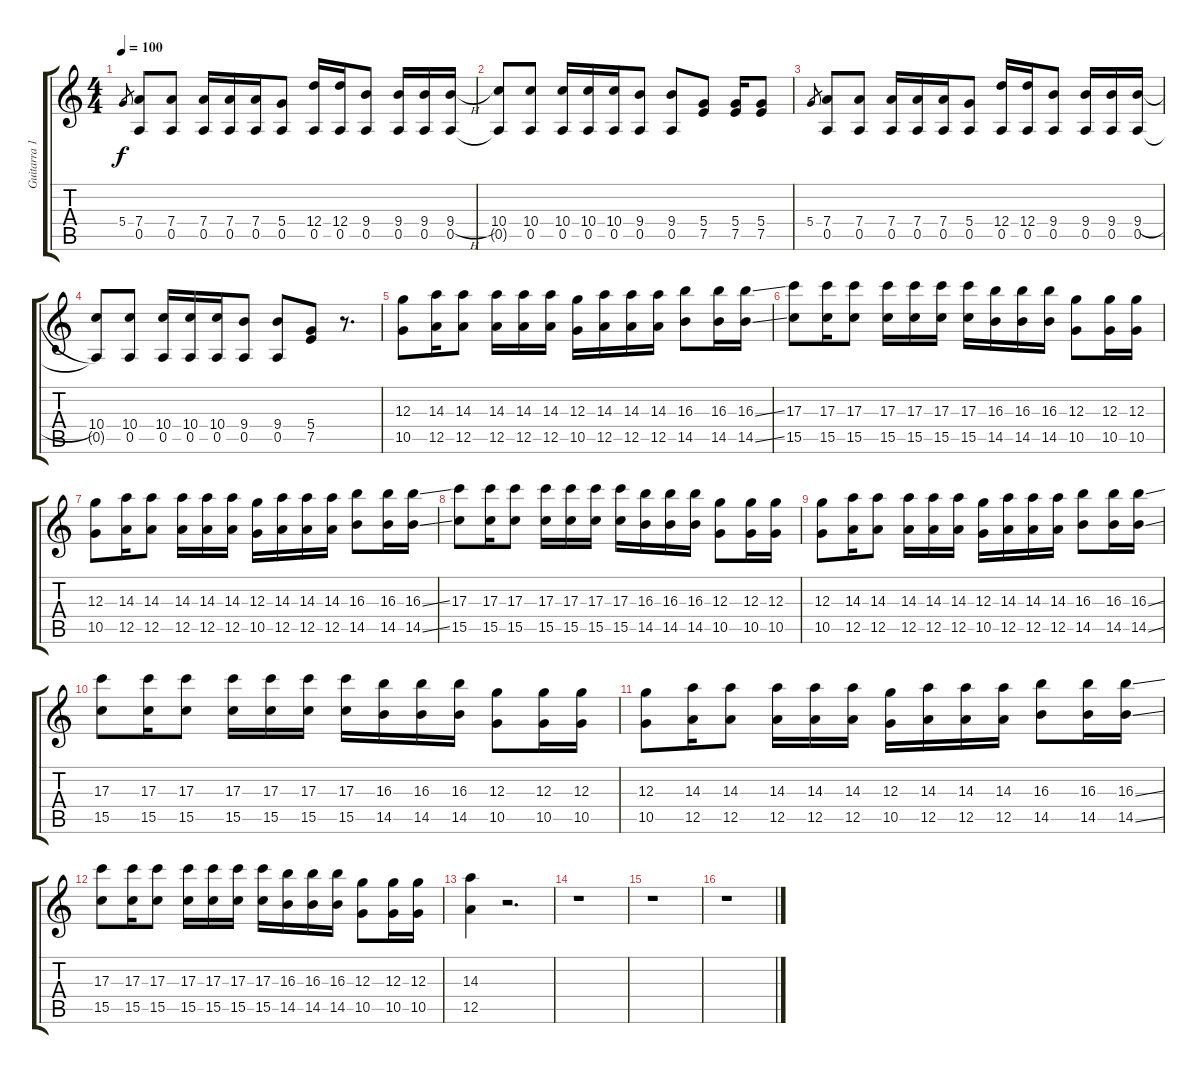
\track ("Guitarra 1" "Guitarra 1") {instrument distortionguitar}
\staff {score tabs}
\tuning (E4 B3 G3 D3 A2 E2) {hide}
\ts (4 4)
\tempo 100
\clef g2
\ks c
5.4.8{gr dy f instrument distortionguitar} (7.4 0.5).8 (7.4 0.5).8 (7.4 0.5).16 (7.4 0.5).16 (7.4 0.5).16 (5.4 0.5).8 (12.4 0.5).16 (12.4 0.5).16 (9.4 0.5).8 (9.4 0.5).16 (9.4 0.5).16 (9.4{h} 0.5).16 |
(10.4 0.5{t}).8 (10.4 0.5).8 (10.4 0.5).16 (10.4 0.5).16 (10.4 0.5).16 (9.4 0.5).8 (9.4 0.5).8 (5.4 7.5).8 (5.4 7.5).16 (5.4 7.5).8 |
5.4.8{gr} (7.4 0.5).8 (7.4 0.5).8 (7.4 0.5).16 (7.4 0.5).16 (7.4 0.5).16 (5.4 0.5).8 (12.4 0.5).16 (12.4 0.5).16 (9.4 0.5).8 (9.4 0.5).16 (9.4 0.5).16 (9.4{h} 0.5).16 |
(10.4 0.5{t}).8 (10.4 0.5).8 (10.4 0.5).16 (10.4 0.5).16 (10.4 0.5).16 (9.4 0.5).8 (9.4 0.5).8 (5.4 7.5).8 r.8{d} |
(12.3 10.5).8 (14.3 12.5).16 (14.3 12.5).8 (14.3 12.5).16 (14.3 12.5).16 (14.3 12.5).16 (12.3 10.5).16 (14.3 12.5).16 (14.3 12.5).16 (14.3 12.5).16 (16.3 14.5).8 (16.3 14.5).16 (16.3{ss} 14.5{ss}).16 |
(17.3 15.5).8 (17.3 15.5).16 (17.3 15.5).8 (17.3 15.5).16 (17.3 15.5).16 (17.3 15.5).16 (17.3 15.5).16 (16.3 14.5).16 (16.3 14.5).16 (16.3 14.5).16 (12.3 10.5).8 (12.3 10.5).16 (12.3 10.5).16 |
(12.3 10.5).8 (14.3 12.5).16 (14.3 12.5).8 (14.3 12.5).16 (14.3 12.5).16 (14.3 12.5).16 (12.3 10.5).16 (14.3 12.5).16 (14.3 12.5).16 (14.3 12.5).16 (16.3 14.5).8 (16.3 14.5).16 (16.3{ss} 14.5{ss}).16 |
(17.3 15.5).8 (17.3 15.5).16 (17.3 15.5).8 (17.3 15.5).16 (17.3 15.5).16 (17.3 15.5).16 (17.3 15.5).16 (16.3 14.5).16 (16.3 14.5).16 (16.3 14.5).16 (12.3 10.5).8 (12.3 10.5).16 (12.3 10.5).16 |
(12.3 10.5).8 (14.3 12.5).16 (14.3 12.5).8 (14.3 12.5).16 (14.3 12.5).16 (14.3 12.5).16 (12.3 10.5).16 (14.3 12.5).16 (14.3 12.5).16 (14.3 12.5).16 (16.3 14.5).8 (16.3 14.5).16 (16.3{ss} 14.5{ss}).16 |
(17.3 15.5).8 (17.3 15.5).16 (17.3 15.5).8 (17.3 15.5).16 (17.3 15.5).16 (17.3 15.5).16 (17.3 15.5).16 (16.3 14.5).16 (16.3 14.5).16 (16.3 14.5).16 (12.3 10.5).8 (12.3 10.5).16 (12.3 10.5).16 |
(12.3 10.5).8 (14.3 12.5).16 (14.3 12.5).8 (14.3 12.5).16 (14.3 12.5).16 (14.3 12.5).16 (12.3 10.5).16 (14.3 12.5).16 (14.3 12.5).16 (14.3 12.5).16 (16.3 14.5).8 (16.3 14.5).16 (16.3{ss} 14.5{ss}).16 |
(17.3 15.5).8 (17.3 15.5).16 (17.3 15.5).8 (17.3 15.5).16 (17.3 15.5).16 (17.3 15.5).16 (17.3 15.5).16 (16.3 14.5).16 (16.3 14.5).16 (16.3 14.5).16 (12.3 10.5).8 (12.3 10.5).16 (12.3 10.5).16 |
(14.3 12.5).4 r.2{d} |
r.1 |
r.1 |
r.1
